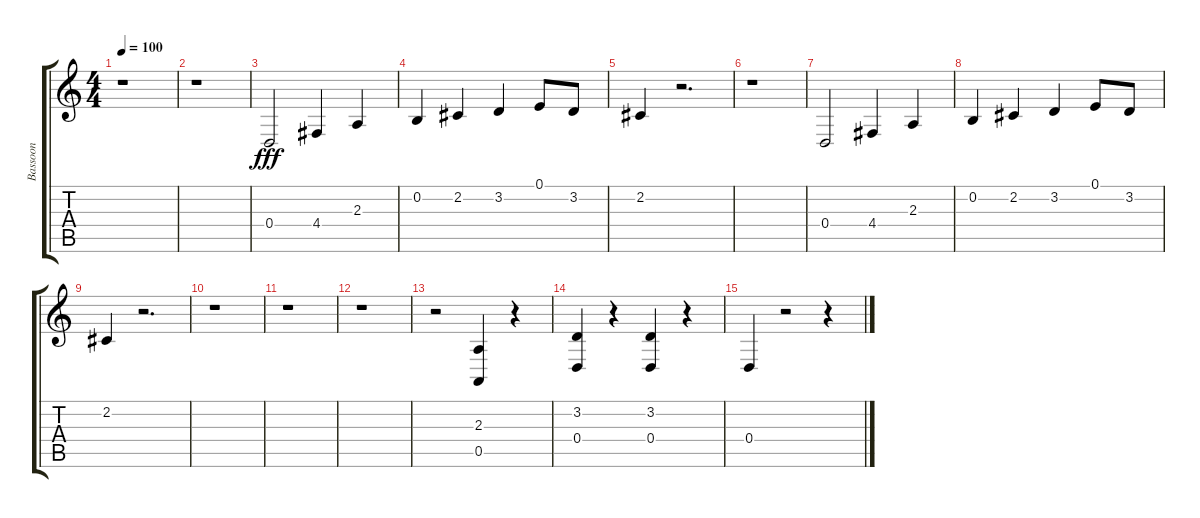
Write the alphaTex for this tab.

\track ("Bassoon" "Bassoon") {instrument bassoon}
\staff {score tabs}
\tuning (E4 B3 G3 D3 A2 E2) {hide}
\ts (4 4)
\tempo 100
\clef g2
\ks c
r.1{dy fff} |
r.1 |
0.4.2 4.4.4 2.3.4 |
0.2.4 2.2.4 3.2.4 0.1.8 3.2.8 |
2.2.4 r.2{d} |
r.1 |
0.4.2 4.4.4 2.3.4 |
0.2.4 2.2.4 3.2.4 0.1.8 3.2.8 |
2.2.4 r.2{d} |
r.1 |
r.1 |
r.1 |
r.2 (2.3 0.5).4 r.4 |
(3.2 0.4).4 r.4 (3.2 0.4).4 r.4 |
0.4.4 r.2 r.4
